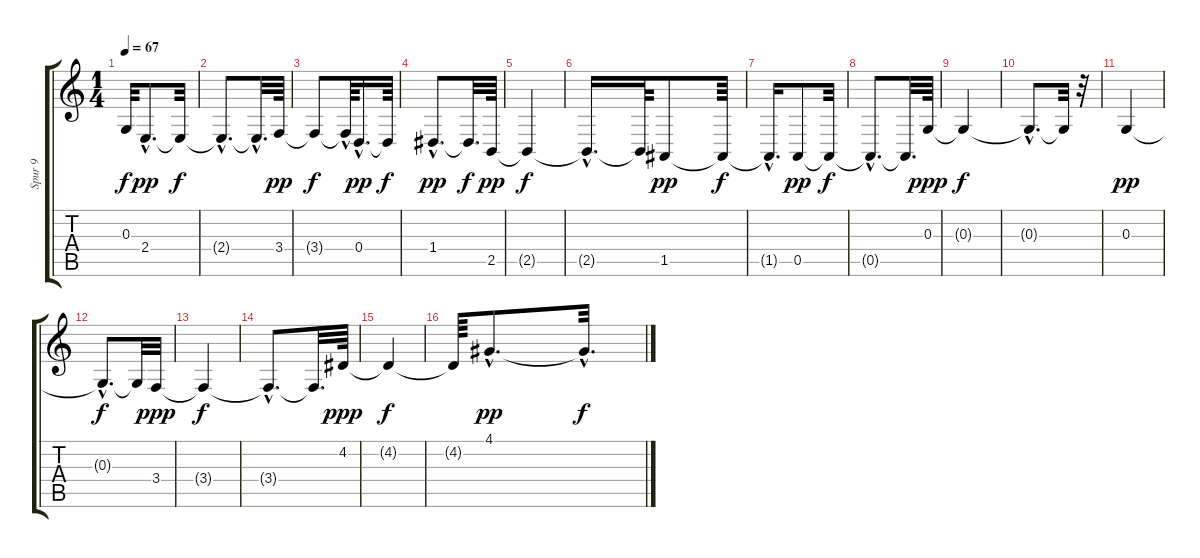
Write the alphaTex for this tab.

\track ("Spur 9" "Spur 9") {instrument guitarfretnoise}
\staff {score tabs}
\tuning (E4 B3 G3 D3 A2 E2) {hide}
\ts (1 4)
\tempo 67
\clef g2
\ks c
0.3{t}.32{dy f} 2.4{hac}.8{d dy pp} 2.4{t}.32{dy f} |
2.4{hac t}.8{d} 2.4{hac t}.32{d} 3.4.64{dy pp} |
3.4{t}.8{dy f} 3.4{hac t}.64 0.4{hac}.16{d dy pp} 0.4{t}.64{dy f} |
1.4{hac}.8{d dy pp} 1.4{t}.32{d dy f} 2.5.64{dy pp} |
2.5{t}.4{dy f} |
2.5{hac t}.16{d} 2.5{t}.64 1.5.8{dy pp} 1.5{t}.64{dy f} |
1.5{hac t}.16{d} 0.5.8{dy pp} 0.5{t}.32{dy f} |
0.5{hac t}.8{d} 0.5{t}.32{d} 0.3.64{dy ppp} |
0.3{t}.4{dy f} |
0.3{hac t}.8{d} 0.3{t}.32 r.32 |
0.3.4{dy pp} |
0.3{hac t}.8{d dy f} 0.3{t}.32 3.4.32{dy ppp} |
3.4{t}.4{dy f} |
3.4{hac t}.8{d} 3.4{t}.32{d} 4.2.64{dy ppp} |
4.2{t}.4{dy f} |
4.2{t}.64 4.1{hac}.8{d dy pp} 4.1{hac t}.32{d dy f}
